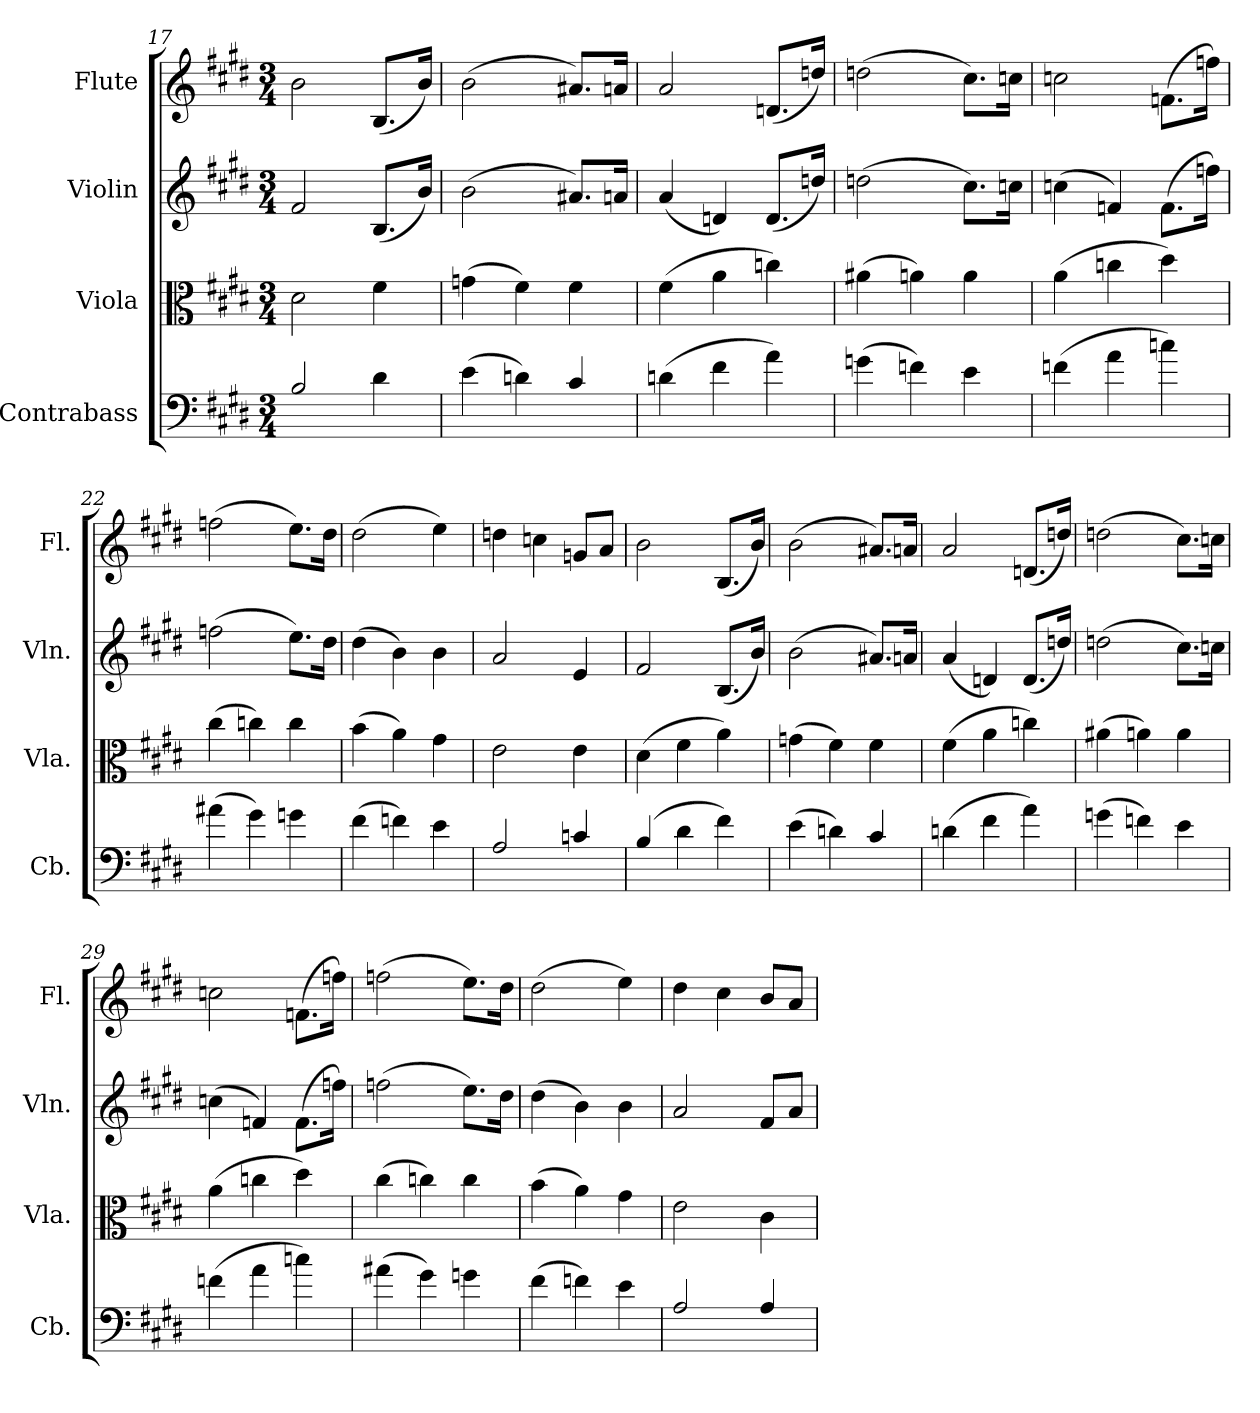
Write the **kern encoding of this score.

**kern	**kern	**kern	**kern
*part4	*part3	*part2	*part1
*staff4	*staff3	*staff2	*staff1
*I"Contrabass	*I"Viola	*I"Violin	*I"Flute
*I'Cb.	*I'Vla.	*I'Vln.	*I'Fl.
*clefF4	*clefC3	*clefG2	*clefG2
*ITrd7c12	*	*	*
*k[f#c#g#d#]	*k[f#c#g#d#]	*k[f#c#g#d#]	*k[f#c#g#d#]
*M3/4	*M3/4	*M3/4	*M3/4
=17	=17	=17	=17
2BB/	2d#\	2f#/	2b\
4D#\	4f#\	(<8.B/L	(<8.B/L
.	.	16b/Jk)	16b/Jk)
=18	=18	=18	=18
(>4E\	(>4gn\	(>2b\	(>2b\
4Dn\)	4f#\)	.	.
4C#/	4f#\	8.a#X/L)	8.a#X/L)
.	.	16an/Jk	16an/Jk
!!LO:PB:g=z
=19	=19	=19	=19
(>4Dn\	(>4f#\	(<4a/	2a/
4F#\	4a\	4dn/)	.
4A\)	4ccn\)	(<8.d/L	(<8.dn/L
.	.	16ddn/Jk)	16ddn/Jk)
=20	=20	=20	=20
(>4Gn\	(>4a#X\	(>2ddn\	(>2ddn\
4Fn\)	4an\)	.	.
4E\	4a\	8.cc#\L)	8.cc#\L)
.	.	16ccn\Jk	16ccn\Jk
=21	=21	=21	=21
(>4Fn\	(>4a\	(>4ccn\	2ccn\
4A\	4ccn\	4fn/)	.
4cn\)	4dd#\)	(>8.f\L	(>8.fn\L
.	.	16ffn\Jk)	16ffn\Jk)
=22	=22	=22	=22
(>4A#X\	(>4cc#\	(>2ffn\	(>2ffn\
4G#\)	4ccn\)	.	.
4Gn\	4cc\	8.ee\L)	8.ee\L)
.	.	16dd#\Jk	16dd#\Jk
=23	=23	=23	=23
(>4F#\	(>4b\	(>4dd#\	(>2dd#\
4Fn\)	4a\)	4b\)	.
4E\	4g#\	4b\	4ee\)
=24	=24	=24	=24
2AA/	2e\	2a/	4ddn\
.	.	.	4ccn\
4Cn/	4e\	4e/	8gn/L
.	.	.	8a/J
=25	=25	=25	=25
(>4BB/	(>4d#\	2f#/	2b\
4D#\	4f#\	.	.
4F#\)	4a\)	(<8.B/L	(<8.B/L
.	.	16b/Jk)	16b/Jk)
!!LO:LB:g=z
=26	=26	=26	=26
(>4E\	(>4gn\	(>2b\	(>2b\
4Dn\)	4f#\)	.	.
4C#/	4f#\	8.a#X/L)	8.a#X/L)
.	.	16an/Jk	16an/Jk
=27	=27	=27	=27
(>4Dn\	(>4f#\	(<4a/	2a/
4F#\	4a\	4dn/)	.
4A\)	4ccn\)	(<8.d/L	(<8.dn/L
.	.	16ddn/Jk)	16ddn/Jk)
=28	=28	=28	=28
(>4Gn\	(>4a#X\	(>2ddn\	(>2ddn\
4Fn\)	4an\)	.	.
4E\	4a\	8.cc#\L)	8.cc#\L)
.	.	16ccn\Jk	16ccn\Jk
=29	=29	=29	=29
(>4Fn\	(>4a\	(>4ccn\	2ccn\
4A\	4ccn\	4fn/)	.
4cn\)	4dd#\)	(>8.f\L	(>8.fn\L
.	.	16ffn\Jk)	16ffn\Jk)
=30	=30	=30	=30
(>4A#X\	(>4cc#\	(>2ffn\	(>2ffn\
4G#\)	4ccn\)	.	.
4Gn\	4cc\	8.ee\L)	8.ee\L)
.	.	16dd#\Jk	16dd#\Jk
=31	=31	=31	=31
(>4F#\	(>4b\	(>4dd#\	(>2dd#\
4Fn\)	4a\)	4b\)	.
4E\	4g#\	4b\	4ee\)
=32	=32	=32	=32
2AA/	2e\	2a/	4dd#\
.	.	.	4cc#\
4AA/	4c#\	8f#/L	8b/L
.	.	8a/J	8a/J
=	=	=	=
*-	*-	*-	*-
